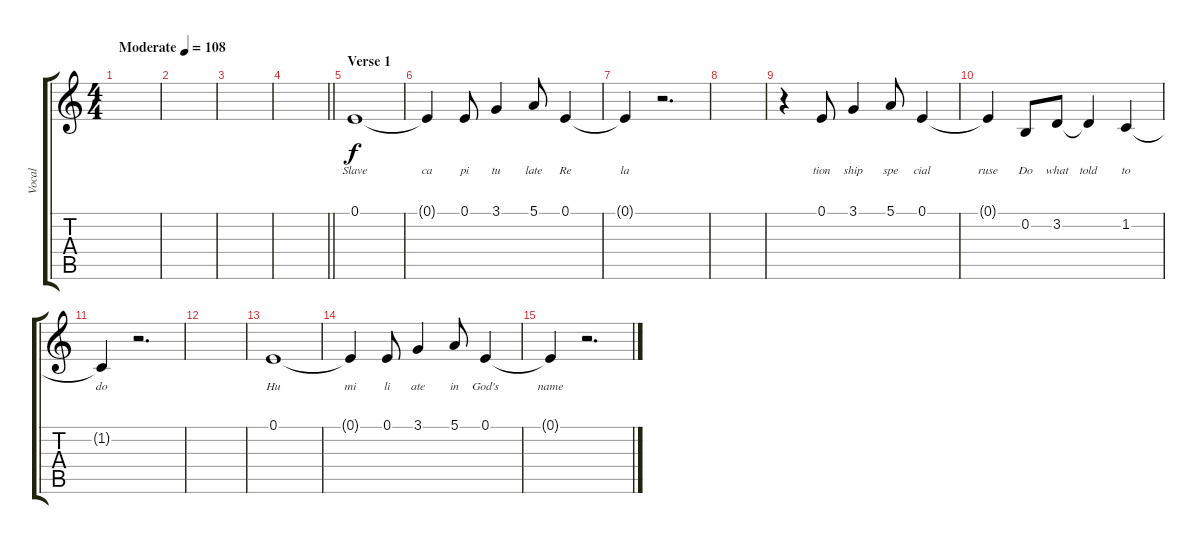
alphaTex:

\track ("Vocal" "Vocal") {instrument acousticgrandpiano}
\staff {score tabs}
\tuning (E4 B3 G3 D3 A2 E2) {hide}
\ts (4 4)
\tempo (108 "Moderate")
\clef g2
\ks c
|
|
|
\barLineRight lightlight
|
\section ("" "Verse 1")
0.1.1{lyrics (0 "Slave") lyrics (1 "") lyrics (2 "") lyrics (3 "") lyrics (4 "")} |
0.1{t}.4{lyrics (0 "ca") lyrics (1 "") lyrics (2 "") lyrics (3 "") lyrics (4 "")} 0.1.8{lyrics (0 "pi") lyrics (1 "") lyrics (2 "") lyrics (3 "") lyrics (4 "")} 3.1.4{lyrics (0 "tu") lyrics (1 "") lyrics (2 "") lyrics (3 "") lyrics (4 "")} 5.1.8{lyrics (0 "late") lyrics (1 "") lyrics (2 "") lyrics (3 "") lyrics (4 "")} 0.1.4{lyrics (0 "Re") lyrics (1 "") lyrics (2 "") lyrics (3 "") lyrics (4 "")} |
0.1{t}.4{lyrics (0 "la") lyrics (1 "") lyrics (2 "") lyrics (3 "") lyrics (4 "")} r.2{d} |
|
r.4 0.1.8{lyrics (0 "tion") lyrics (1 "") lyrics (2 "") lyrics (3 "") lyrics (4 "")} 3.1.4{lyrics (0 "ship") lyrics (1 "") lyrics (2 "") lyrics (3 "") lyrics (4 "")} 5.1.8{lyrics (0 "spe") lyrics (1 "") lyrics (2 "") lyrics (3 "") lyrics (4 "")} 0.1.4{lyrics (0 "cial") lyrics (1 "") lyrics (2 "") lyrics (3 "") lyrics (4 "")} |
0.1{t}.4{lyrics (0 "ruse") lyrics (1 "") lyrics (2 "") lyrics (3 "") lyrics (4 "")} 0.2.8{lyrics (0 "Do") lyrics (1 "") lyrics (2 "") lyrics (3 "") lyrics (4 "")} 3.2.8{lyrics (0 "what") lyrics (1 "") lyrics (2 "") lyrics (3 "") lyrics (4 "")} 3.2{t}.4{lyrics (0 "told") lyrics (1 "") lyrics (2 "") lyrics (3 "") lyrics (4 "")} 1.2.4{lyrics (0 "to") lyrics (1 "") lyrics (2 "") lyrics (3 "") lyrics (4 "")} |
1.2{t}.4{lyrics (0 "do") lyrics (1 "") lyrics (2 "") lyrics (3 "") lyrics (4 "")} r.2{d} |
|
0.1.1{lyrics (0 "Hu") lyrics (1 "") lyrics (2 "") lyrics (3 "") lyrics (4 "")} |
0.1{t}.4{lyrics (0 "mi") lyrics (1 "") lyrics (2 "") lyrics (3 "") lyrics (4 "")} 0.1.8{lyrics (0 "li") lyrics (1 "") lyrics (2 "") lyrics (3 "") lyrics (4 "")} 3.1.4{lyrics (0 "ate") lyrics (1 "") lyrics (2 "") lyrics (3 "") lyrics (4 "")} 5.1.8{lyrics (0 "in") lyrics (1 "") lyrics (2 "") lyrics (3 "") lyrics (4 "")} 0.1.4{lyrics (0 "God's") lyrics (1 "") lyrics (2 "") lyrics (3 "") lyrics (4 "")} |
0.1{t}.4{lyrics (0 "name") lyrics (1 "") lyrics (2 "") lyrics (3 "") lyrics (4 "")} r.2{d}
